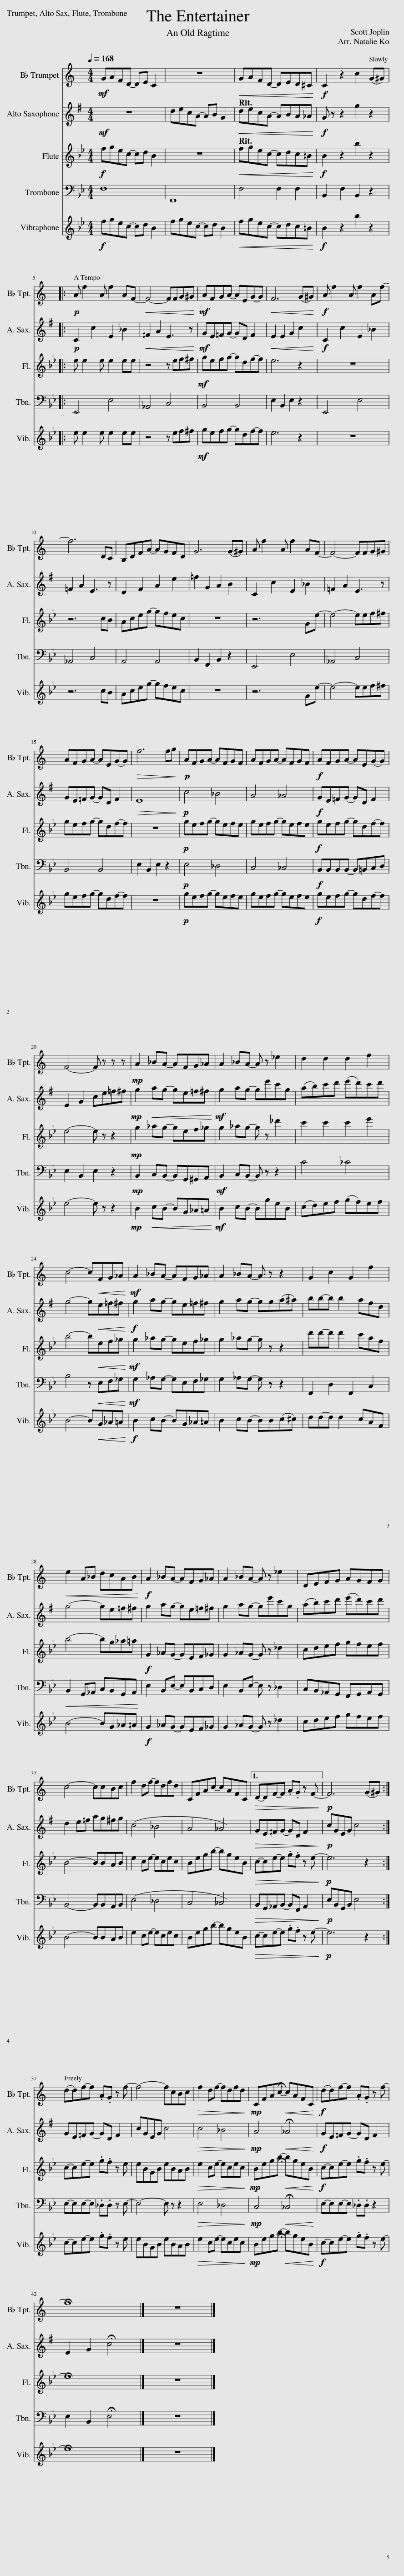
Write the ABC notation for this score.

X:1
%%score 1 2 3 4 5
L:1/8
Q:1/4=168
M:4/4
I:linebreak $
K:Bb
V:1 treble transpose=-2
V:2 treble transpose=-9
V:3 treble
V:4 bass
V:5 treble
V:1
[K:C]!mf! GAFD- DE C2 | z8 |!<(! GAFD- DED^C!<)! |!f! C2 z2 c2 (G^G) |:$!p! A f2 A f2 AF- | %5
!<(! F4- FFG^G!<)! |!mf! AFGA- AEG-G |!<(! F6 (G^G)!<)! |!f! A f2 A f2 Af- |$ f6 DC | %10
 B,DFA- AGFD | G6 (G^G) | A f2 A f2 AF- | F4- FFG^G |$ AFGA- AEG-G | %15
!>(! f6 fg!>)! |!p! AFGA- AFGF | AFGA- AFGF |!f! AFGA- AEG-G |$ F4- F z z z | %20
!mp! A2 _BA- AFG_A | A2 _BA- A z _e2 | d2 d2 d2 f2 |$ c4- c!<(!FG_A!<)! |!mf! A2 _BA- AFG_A | %25
 A2 _BA- A z z2 | G2 c2 G2 f2 |$!<(! e2 A_B dcAB!<)! |!f! A2 _BA- AFG_A | A2 _BA- A z _e2 | %30
 DEFG AGFG |$ c4- ccBc | f2 df- fdfd | CFAc- cAFC |1!>(! D-DF-F .A.G z F-!>)! || %35
!p! F6 (G^G) :|$ d-df-f .A.G z f- | f4- fcBc |!>(! f2 df- fdfd!>)! |!mp! CFAc-!<(! cAFC!<)! | %40
!f! d-df-f .A.G z f- |$ f8 |] z8 |] %43
V:2
[K:G]!mf! z8 | decA- AB G2 |!<(! decA- ABA_A!<)! |!f! G z z2 g2 z2 |:$!p! C2 c2 E2 _B2 | %5
!<(! =F2 A2 E3 z!<)! |!mf! GE=FG- GD F2 |!<(! E2 E2 G2 c2!<)! |!f! C2 c2 E2 _B2 |$ =F2 A2 E3 z | %10
 D2 F2 A2 e2 | =f2 G2 A2 B2 | C2 c2 E2 _B2 | =F2 A2 E3 z |$ GE=FG- GD F2 | %15
!>(! E8!>)! |!p! c4 _B4 | A4 _A4 |!f! GE=FG- GD F2 |$ E2 G2 ce=f^f | %20
!mp! g2!<(! ag- ge=f^f!<)! |!mf! g2 ag- ge'c'g | (ab)c'd' (e'd')c'd' |$ g4- g!<(!e=f^f!<)! |!f! g2 ag- ge=f^f | %25
 g2 ag- gg(a^a) | bb-b b2 afd |$ g4- ge=f^f | g2 ag- ge=f^f | g2 ag- ge'c'g | %30
 (ab)c'd' (e'd')c'd' |$ d2 e=f ag^fg | (c4 _B4) | A4 _A4 |1!>(! GE=FG- GD F2!>)! || %35
!p! cGEG c4 :|$ GE=FG- GD F2 | cGEG c4 |!>(! c4 _B4!>)! |!mp! A4!<(! _A4!<)! | %40
!f! GE=FG- GD F2 |$ E2 G2 c4 |] z8 |] %43
V:3
!f! fgec- cd B2 | z8 |!<(! fgec- cdc=B!<)! |!f! B2 z2 b2 z2 |:$ e e2 e e2 ee | %5
 z4 z ef^f |!mf! gefg- gdf-f | e6 z2 | z8 |$ z6 cB | %10
 Aceg- gfec | z8 | z6 Ge- | e4- eef^f |$ gefg- gdf-f | %15
 z8 |!p! gefg- gefe | gefg- gefe |!f! gefg- gdf-f |$ e4- e z z2 | %20
!mp! g2 _ag- gef_g | g2 _ag- g z _d'2 | c'2 c'2 c'2 e'2 |$ b4- b!<(!ef_g!<)! |!mf! g2 _ag- gef_g | %25
 g2 _ag- g z z2 | d'd'-d' d'2 c'af |$ b4- bg_a=a |!f! G2 _AG- GEF_G | G2 _AG- G z _d2 | %30
 cdef gfef |$ B4- BBAB | e2 ce- ecec | Begb- bgeB |1!>(! c-ce-e .g.f z e-!>)! || %35
!p! e6 z2 :|$ c-ce-e .g.f z e | eBGB eBAB |!>(! e2 ce- ecec!>)! |!mp! Begb-!<(! bgeB!<)! | %40
!f! c-ce-e .g.f z e- |$ e8 |] z8 |] %43
V:4
 F,8 | F,,8 | F,4 F,2 F,2 | B,,2 F,2 B,,2 z2 |:$ E,,4 E,4 | %5
 _A,,4 C,4 | B,,4 B,,4 | E,2 B,,2 E,2 z2 | E,,4 E,4 |$ _A,,4 C,4 | %10
 A,,4 A,,4 | B,,2 F,,2 B,,2 z2 | E,,4 E,4 | _A,,4 C,4 |$ B,,4 B,,4 | %15
 E,2 B,,2 E,2 z2 |!p! E,4 _D,4 | C,4 _C,4 |!f! B,,B,,B,,B,,- B,,=B,,C,D, |$ E,2 B,,2 E,2 z2 | %20
!mp! B,,2 C,B,,- B,,G,,^G,,A,, |!mf! B,,2 C,B,,- B,, z z2 | C4 _C4 |$ B,4 z!<(! E,F,_G,!<)! |!mf! G,2 _A,G,- G,E,F,_G, | %25
 G,2 _A,G,- G, z z2 | F,,2 D,2 F,,2 C,2 |$!<(! B,,2 G,,_A,, C,B,,G,,A,,!<)! | E,2 B,,E,- E,B,,C,D, | E,2 B,,E,- E, z _D,2 | %30
 C,B,,_A,,G,, F,,G,,A,,G,, |$ B,,4- B,,B,,A,,B,, | (E,4 _D,4) | C,4 _C,4 |1!>(! B,,G,,_A,,B,,- B,,F,, A,,2!>)! || %35
!p! E,B,,G,,B,, E,4 :|$ E,-E,E,-E, ._D,.D, z E,- | E,4- E, z z2 |!>(! E,4 _D,4!>)! |!mp! C,4!<(! _C,4!<)! | %40
 E,-E,E,-E, ._D,.D, z2 |$ E,2 B,,2 E,4 |] z8 |] %43
V:5
!f! fgec- cd B2 | fgec- cd B2 |!<(! fgec- cdc=B!<)! |!f! B2 z2 b2 z2 |:$ e e2 e e2 ee | %5
 z4 z ef^f |!mf! gefg- gdf-f | e6 z2 | z8 |$ z6 cB | %10
 Aceg- gfec | z8 | z6 Ge- | e4- eef^f |$ gefg- gdf-f | %15
 z8 |!p! gefg- gefe | gefg- gefe |!f! gefg- gdf-f |$ e4- e z z2 | %20
!mp! B2!<(! cB- BG_A=A!<)! |!mf! B2 cB- BgeB | (cd)ef (gf)ef |$ B4- B!<(!G_A=A!<)! |!f! B2 cB- BG_A=A | %25
 B2 cB- BB(c^c) | dd-d d2 cAF |$ B4- BG_A=A |!f! G2 _AG- GEF_G | G2 _AG- G z _d2 | %30
 cdef gfef |$ B4- BBAB | e2 ce- ecec | Begb- bgeB |1!>(! c-ce-e .g.f z e-!>)! || %35
!p! e6 z2 :|$ c-ce-e .g.f z e | eBGB eBAB |!>(! e2 ce- ecec!>)! |!mp! Begb-!<(! bgeB!<)! | %40
!f! c-ce-e .g.f z e- |$ e8 |] z8 |] %43
